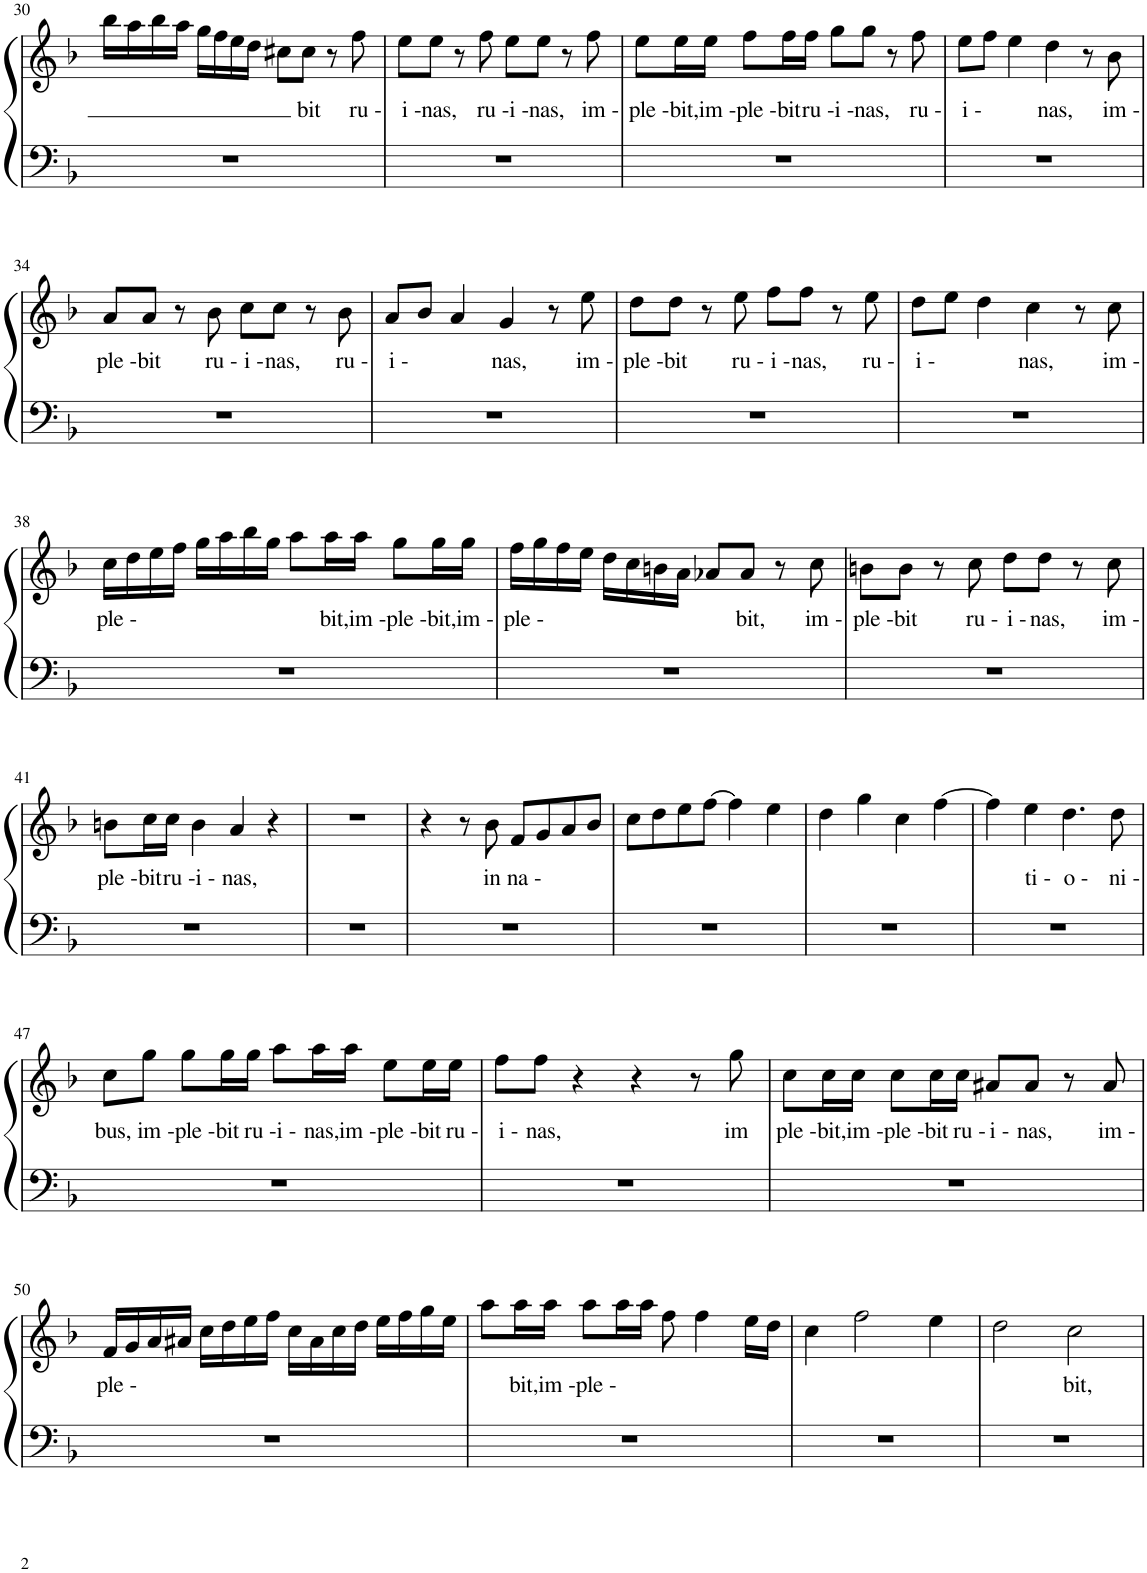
**kern	**kern	**text
*part1	*part1	*part1
*staff2	*staff1	*staff1
*I"Piano	*	*
*I'Pno.	*	*
!!LO:PB:g=z
*clefF4	*clefG2	*
*k[b-]	*k[b-]	*
*M4/4	*M4/4	*
*met(c)	*met(c)	*
=30	=30	=30
1r	16bb-\LL	.
.	16aa\	.
.	16bb-\	.
.	16aa\JJ	.
.	16gg\LL	.
.	16ff\	.
.	16ee\	.
.	16dd\JJ	.
.	8cc#X\L	.
!	!	!LO:LY:b
.	8cc#\J	bit
.	8r	.
!	!	!LO:LY:b
.	8ff\	ru -
=31	=31	=31
!	!	!LO:LY:b
1r	8ee\L	i -
!	!	!LO:LY:b
.	8ee\J	nas,
.	8r	.
!	!	!LO:LY:b
.	8ff\	ru -
!	!	!LO:LY:b
.	8ee\L	i -
!	!	!LO:LY:b
.	8ee\J	nas,
.	8r	.
!	!	!LO:LY:b
.	8ff\	im -
=32	=32	=32
!	!	!LO:LY:b
1r	8ee\L	ple -
!	!	!LO:LY:b
.	16ee\L	bit,
!	!	!LO:LY:b
.	16ee\JJ	im -
!	!	!LO:LY:b
.	8ff\L	ple -
!	!	!LO:LY:b
.	16ff\L	bit
!	!	!LO:LY:b
.	16ff\JJ	ru -
!	!	!LO:LY:b
.	8gg\L	i -
!	!	!LO:LY:b
.	8gg\J	nas,
.	8r	.
!	!	!LO:LY:b
.	8ff\	ru -
=33	=33	=33
!	!	!LO:LY:b
1r	8ee\L	i -
.	8ff\J	.
.	4ee\	.
!	!	!LO:LY:b
.	4dd\	nas,
.	8r	.
!	!	!LO:LY:b
.	8b-\	im -
!!LO:LB:g=z
=34	=34	=34
!	!	!LO:LY:b
1r	8a/L	ple -
!	!	!LO:LY:b
.	8a/J	bit
.	8r	.
!	!	!LO:LY:b
.	8b-\	ru -
!	!	!LO:LY:b
.	8cc\L	i -
!	!	!LO:LY:b
.	8cc\J	nas,
.	8r	.
!	!	!LO:LY:b
.	8b-\	ru -
=35	=35	=35
!	!	!LO:LY:b
1r	8a/L	i -
.	8b-/J	.
.	4a/	.
!	!	!LO:LY:b
.	4g/	nas,
.	8r	.
!	!	!LO:LY:b
.	8ee\	im -
=36	=36	=36
!	!	!LO:LY:b
1r	8dd\L	ple -
!	!	!LO:LY:b
.	8dd\J	bit
.	8r	.
!	!	!LO:LY:b
.	8ee\	ru -
!	!	!LO:LY:b
.	8ff\L	i -
!	!	!LO:LY:b
.	8ff\J	nas,
.	8r	.
!	!	!LO:LY:b
.	8ee\	ru -
=37	=37	=37
!	!	!LO:LY:b
1r	8dd\L	i -
.	8ee\J	.
.	4dd\	.
!	!	!LO:LY:b
.	4cc\	nas,
.	8r	.
!	!	!LO:LY:b
.	8cc\	im -
!!LO:LB:g=z
=38	=38	=38
!	!	!LO:LY:b
1r	16cc\LL	ple -
.	16dd\	.
.	16ee\	.
.	16ff\JJ	.
.	16gg\LL	.
.	16aa\	.
.	16bb-\	.
.	16gg\JJ	.
.	8aa\L	.
!	!	!LO:LY:b
.	16aa\L	bit,
!	!	!LO:LY:b
.	16aa\JJ	im -
!	!	!LO:LY:b
.	8gg\L	ple -
!	!	!LO:LY:b
.	16gg\L	bit,
!	!	!LO:LY:b
.	16gg\JJ	im -
=39	=39	=39
!	!	!LO:LY:b
1r	16ff\LL	ple -
.	16gg\	.
.	16ff\	.
.	16ee\JJ	.
.	16dd\LL	.
.	16cc\	.
.	16bn\	.
.	16a\JJ	.
.	8a-X/L	.
!	!	!LO:LY:b
.	8a-/J	bit,
.	8r	.
!	!	!LO:LY:b
.	8cc\	im -
=40	=40	=40
!	!	!LO:LY:b
1r	8bn\L	ple -
!	!	!LO:LY:b
.	8b\J	bit
.	8r	.
!	!	!LO:LY:b
.	8cc\	ru -
!	!	!LO:LY:b
.	8dd\L	i -
!	!	!LO:LY:b
.	8dd\J	nas,
.	8r	.
!	!	!LO:LY:b
.	8cc\	im -
!!LO:LB:g=z
=41	=41	=41
!	!	!LO:LY:b
1r	8bn\L	ple -
!	!	!LO:LY:b
.	16cc\L	bit
!	!	!LO:LY:b
.	16cc\JJ	ru -
!	!	!LO:LY:b
.	4b\	i -
!	!	!LO:LY:b
.	4a/	nas,
.	4r	.
=42	=42	=42
1r	1r	.
=43	=43	=43
1r	4r	.
.	8r	.
!	!	!LO:LY:b
.	8b-\	in
!	!	!LO:LY:b
.	8f/L	na -
.	8g/	.
.	8a/	.
.	8b-/J	.
=44	=44	=44
1r	8cc\L	.
.	8dd\	.
.	8ee\	.
.	[8ff\J	.
.	4ff\]	.
.	4ee\	.
=45	=45	=45
1r	4dd\	.
.	4gg\	.
.	4cc\	.
.	[4ff\	.
=46	=46	=46
1r	4ff\]	.
!	!	!LO:LY:b
.	4ee\	ti -
!	!	!LO:LY:b
.	4.dd\	o -
!	!	!LO:LY:b
.	8dd\	ni -
!!LO:LB:g=z
=47	=47	=47
!	!	!LO:LY:b
1r	8cc\L	bus,
!	!	!LO:LY:b
.	8gg\J	im -
!	!	!LO:LY:b
.	8gg\L	ple -
!	!	!LO:LY:b
.	16gg\L	bit
!	!	!LO:LY:b
.	16gg\JJ	ru -
!	!	!LO:LY:b
.	8aa\L	i -
!	!	!LO:LY:b
.	16aa\L	nas,
!	!	!LO:LY:b
.	16aa\JJ	im -
!	!	!LO:LY:b
.	8ee\L	ple -
!	!	!LO:LY:b
.	16ee\L	bit
!	!	!LO:LY:b
.	16ee\JJ	ru -
=48	=48	=48
!	!	!LO:LY:b
1r	8ff\L	i -
!	!	!LO:LY:b
.	8ff\J	nas,
.	4r	.
.	4r	.
.	8r	.
!	!	!LO:LY:b
.	8gg\	im
=49	=49	=49
!	!	!LO:LY:b
1r	8cc\L	ple -
!	!	!LO:LY:b
.	16cc\L	bit,
!	!	!LO:LY:b
.	16cc\JJ	im -
!	!	!LO:LY:b
.	8cc\L	ple -
!	!	!LO:LY:b
.	16cc\L	bit
!	!	!LO:LY:b
.	16cc\JJ	ru -
!	!	!LO:LY:b
.	8a#X/L	i -
!	!	!LO:LY:b
.	8a#/J	nas,
.	8r	.
!	!	!LO:LY:b
.	8a#/	im -
!!LO:LB:g=z
=50	=50	=50
!	!	!LO:LY:b
1r	16f/LL	ple -
.	16g/	.
.	16a/	.
.	16a#X/JJ	.
.	16cc\LL	.
.	16dd\	.
.	16ee\	.
.	16ff\JJ	.
.	16cc\LL	.
.	16a#\	.
.	16cc\	.
.	16dd\JJ	.
.	16ee\LL	.
.	16ff\	.
.	16gg\	.
.	16ee\JJ	.
=51	=51	=51
1r	8aa\L	.
!	!	!LO:LY:b
.	16aa\L	bit,
!	!	!LO:LY:b
.	16aa\JJ	im -
!	!	!LO:LY:b
.	8aa\L	ple -
.	16aa\L	.
.	16aa\JJ	.
.	8ff\	.
.	4ff\	.
.	16ee\LL	.
.	16dd\JJ	.
=52	=52	=52
1r	4cc\	.
.	2ff\	.
.	4ee\	.
=53	=53	=53
1r	2dd\	.
!	!	!LO:LY:b
.	2cc\	bit,
=	=	=
*-	*-	*-
